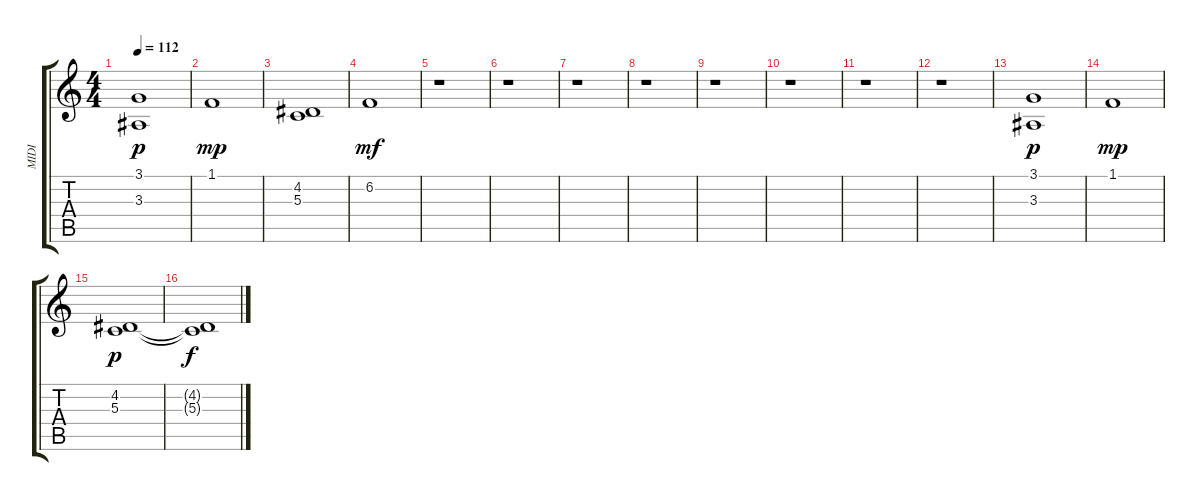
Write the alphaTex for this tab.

\track ("MIDI" "MIDI") {instrument stringensemble2}
\staff {score tabs}
\tuning (E4 B3 G3 D3 A2 E2) {hide}
\ts (4 4)
\tempo 112
\clef g2
\ks c
(3.1 3.3).1{dy p} |
1.1.1{dy mp} |
(4.2 5.3).1 |
6.2.1{dy mf} |
r.1 |
r.1 |
r.1 |
r.1 |
r.1 |
r.1 |
r.1 |
r.1 |
(3.1 3.3).1{dy p} |
1.1.1{dy mp} |
(4.2 5.3).1{dy p} |
(4.2{t} 5.3{t}).1{dy f}
